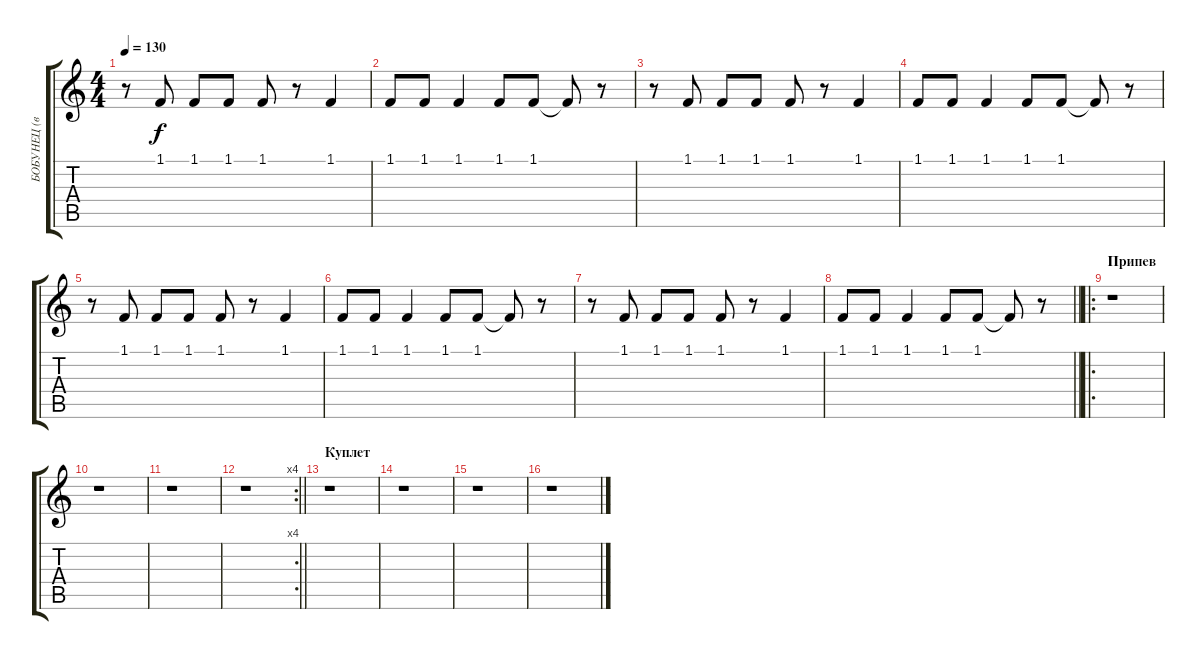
\track ("БОБУНЕЦ (вокал)" "БОБУНЕЦ (в") {instrument voiceoohs}
\staff {score tabs}
\tuning (E4 B3 G3 D3 A2 E2) {hide}
\ts (4 4)
\tempo 130
\clef g2
\ks c
r.8{dy f} 1.1.8 1.1.8 1.1.8 1.1.8 r.8 1.1.4 |
1.1.8 1.1.8 1.1.4 1.1.8 1.1.8 1.1{t}.8 r.8 |
r.8 1.1.8 1.1.8 1.1.8 1.1.8 r.8 1.1.4 |
1.1.8 1.1.8 1.1.4 1.1.8 1.1.8 1.1{t}.8 r.8 |
r.8 1.1.8 1.1.8 1.1.8 1.1.8 r.8 1.1.4 |
1.1.8 1.1.8 1.1.4 1.1.8 1.1.8 1.1{t}.8 r.8 |
r.8 1.1.8 1.1.8 1.1.8 1.1.8 r.8 1.1.4 |
\barLineRight lightlight
1.1.8 1.1.8 1.1.4 1.1.8 1.1.8 1.1{t}.8 r.8 |
\ro
\section ("" "Припев")
r.1 |
r.1 |
r.1 |
\rc 4
\barLineRight lightlight
r.1 |
\section ("" "Куплет")
r.1 |
r.1 |
r.1 |
r.1
